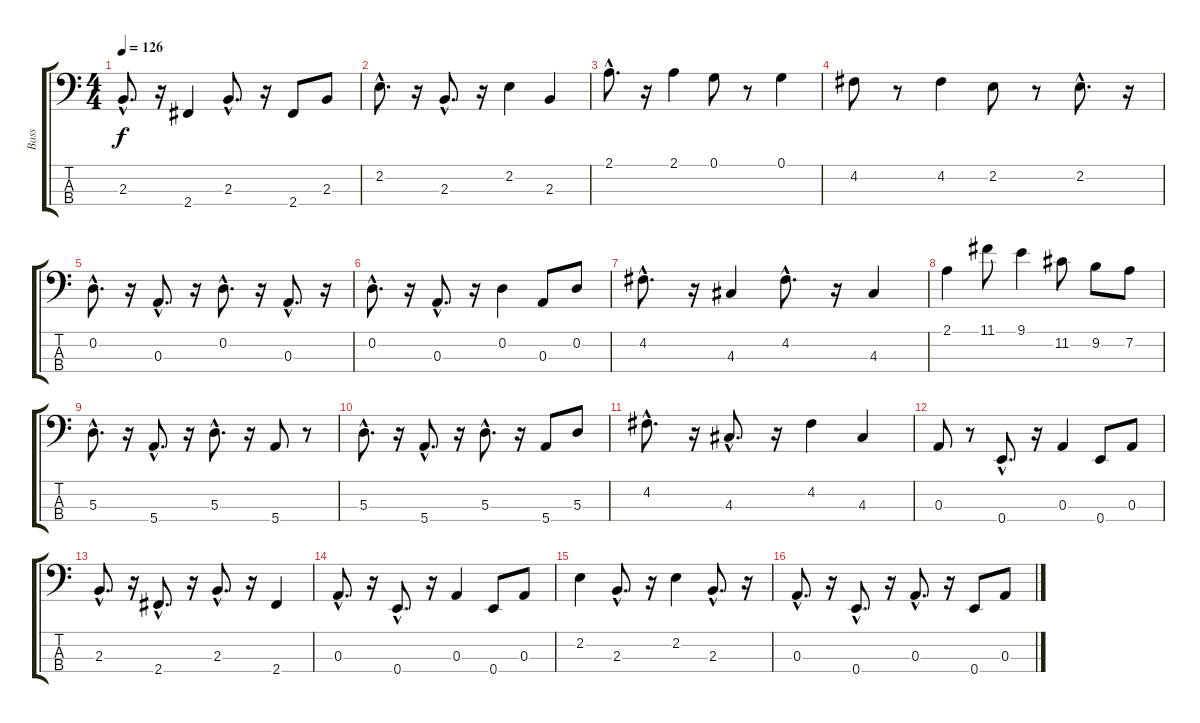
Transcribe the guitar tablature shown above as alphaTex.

\track ("Bass    " "Bass    ") {instrument electricbassfinger}
\staff {score tabs}
\tuning (G2 D2 A1 E1) {hide}
\ts (4 4)
\tempo 126
\clef f4
\ks c
2.3{hac}.8{d dy f} r.16 2.4.4 2.3{hac}.8{d} r.16 2.4.8 2.3.8 |
2.2{hac}.8{d} r.16 2.3{hac}.8{d} r.16 2.2.4 2.3.4 |
2.1{hac}.8{d} r.16 2.1.4 0.1.8 r.8 0.1.4 |
4.2.8 r.8 4.2.4 2.2.8 r.8 2.2{hac}.8{d} r.16 |
0.2{hac}.8{d} r.16 0.3{hac}.8{d} r.16 0.2{hac}.8{d} r.16 0.3{hac}.8{d} r.16 |
0.2{hac}.8{d} r.16 0.3{hac}.8{d} r.16 0.2.4 0.3.8 0.2.8 |
4.2{hac}.8{d} r.16 4.3.4 4.2{hac}.8{d} r.16 4.3.4 |
2.1.4 11.1.8 9.1.4 11.2.8 9.2.8 7.2.8 |
5.3{hac}.8{d} r.16 5.4{hac}.8{d} r.16 5.3{hac}.8{d} r.16 5.4.8 r.8 |
5.3{hac}.8{d} r.16 5.4{hac}.8{d} r.16 5.3{hac}.8{d} r.16 5.4.8 5.3.8 |
4.2{hac}.8{d} r.16 4.3{hac}.8{d} r.16 4.2.4 4.3.4 |
0.3.8 r.8 0.4{hac}.8{d} r.16 0.3.4 0.4.8 0.3.8 |
2.3{hac}.8{d} r.16 2.4{hac}.8{d} r.16 2.3{hac}.8{d} r.16 2.4.4 |
0.3{hac}.8{d} r.16 0.4{hac}.8{d} r.16 0.3.4 0.4.8 0.3.8 |
2.2.4 2.3{hac}.8{d} r.16 2.2.4 2.3{hac}.8{d} r.16 |
0.3{hac}.8{d} r.16 0.4{hac}.8{d} r.16 0.3{hac}.8{d} r.16 0.4.8 0.3.8
